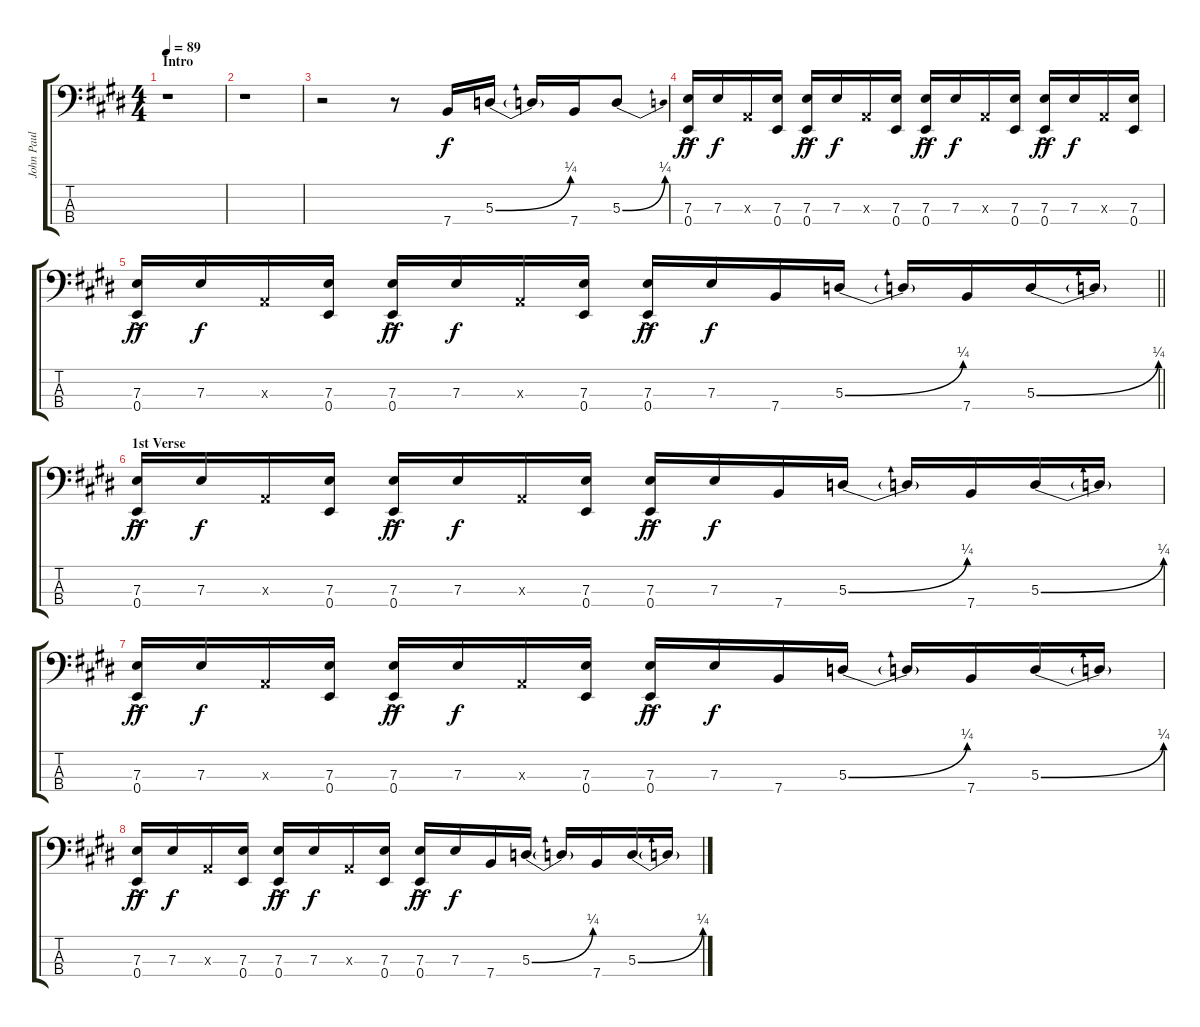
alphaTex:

\track ("John Paul Electric Bass (w/pick)" "John Paul ") {instrument electricbasspick}
\staff {score tabs}
\tuning (G2 D2 A1 E1) {hide}
\ts (4 4)
\section ("" "Intro")
\tempo 89
\clef f4
\ks e
r.1{dy f instrument electricbasspick} |
r.1 |
r.2 r.8 7.4.16 5.3{be (bend 0 0 60 1)}.16 5.3{t}.16 7.4.16 5.3{be (bend 0 0 60 1)}.8 |
(7.3{ac} 0.4{ac}).16{dy ff} 7.3.16{dy f} 0.3{x}.16 (7.3 0.4).16 (7.3{ac} 0.4{ac}).16{dy ff} 7.3.16{dy f} 0.3{x}.16 (7.3 0.4).16 (7.3{ac} 0.4{ac}).16{dy ff} 7.3.16{dy f} 0.3{x}.16 (7.3 0.4).16 (7.3{ac} 0.4{ac}).16{dy ff} 7.3.16{dy f} 0.3{x}.16 (7.3 0.4).16 |
\barLineRight lightlight
(7.3{ac} 0.4{ac}).16{dy ff} 7.3.16{dy f} 0.3{x}.16 (7.3 0.4).16 (7.3{ac} 0.4{ac}).16{dy ff} 7.3.16{dy f} 0.3{x}.16 (7.3 0.4).16 (7.3{ac} 0.4{ac}).16{dy ff} 7.3.16{dy f} 7.4.16 5.3{be (bend 0 0 60 1)}.16 5.3{t}.16 7.4.16 5.3{be (bend 0 0 60 1)}.16 5.3{t}.16 |
\section ("" "1st Verse")
(7.3{ac} 0.4{ac}).16{dy ff} 7.3.16{dy f} 0.3{x}.16 (7.3 0.4).16 (7.3{ac} 0.4{ac}).16{dy ff} 7.3.16{dy f} 0.3{x}.16 (7.3 0.4).16 (7.3{ac} 0.4{ac}).16{dy ff} 7.3.16{dy f} 7.4.16 5.3{be (bend 0 0 60 1)}.16 5.3{t}.16 7.4.16 5.3{be (bend 0 0 60 1)}.16 5.3{t}.16 |
(7.3{ac} 0.4{ac}).16{dy ff} 7.3.16{dy f} 0.3{x}.16 (7.3 0.4).16 (7.3{ac} 0.4{ac}).16{dy ff} 7.3.16{dy f} 0.3{x}.16 (7.3 0.4).16 (7.3{ac} 0.4{ac}).16{dy ff} 7.3.16{dy f} 7.4.16 5.3{be (bend 0 0 60 1)}.16 5.3{t}.16 7.4.16 5.3{be (bend 0 0 60 1)}.16 5.3{t}.16 |
(7.3{ac} 0.4{ac}).16{dy ff} 7.3.16{dy f} 0.3{x}.16 (7.3 0.4).16 (7.3{ac} 0.4{ac}).16{dy ff} 7.3.16{dy f} 0.3{x}.16 (7.3 0.4).16 (7.3{ac} 0.4{ac}).16{dy ff} 7.3.16{dy f} 7.4.16 5.3{be (bend 0 0 60 1)}.16 5.3{t}.16 7.4.16 5.3{be (bend 0 0 60 1)}.16 5.3{t}.16
